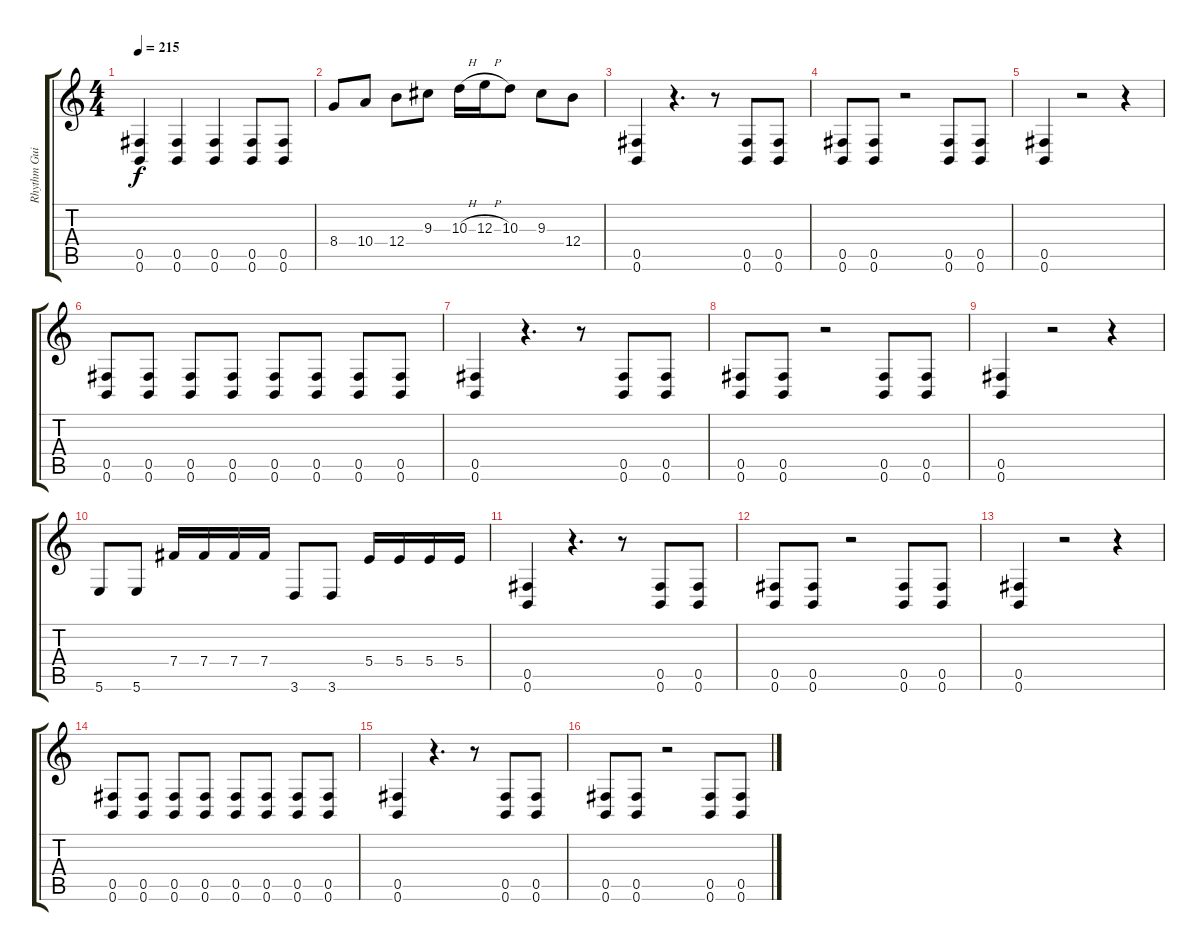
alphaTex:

\track ("Rhythm Guitar - Jona" "Rhythm Gui") {instrument distortionguitar}
\staff {score tabs}
\tuning (Db4 Ab3 E3 B2 Gb2 B1) {hide}
\ts (4 4)
\tempo 215
\clef g2
\ks c
(0.5 0.6).4{dy f} (0.5 0.6).4 (0.5 0.6).4 (0.5 0.6).8 (0.5 0.6).8 |
8.4.8 10.4.8 12.4.8 9.3.8 10.3{h}.16 12.3{h}.16 10.3.8 9.3.8 12.4.8 |
(0.5 0.6).4 r.4{d} r.8 (0.5 0.6).8 (0.5 0.6).8 |
(0.5 0.6).8 (0.5 0.6).8 r.2 (0.5 0.6).8 (0.5 0.6).8 |
(0.5 0.6).4 r.2 r.4 |
(0.5 0.6).8 (0.5 0.6).8 (0.5 0.6).8 (0.5 0.6).8 (0.5 0.6).8 (0.5 0.6).8 (0.5 0.6).8 (0.5 0.6).8 |
(0.5 0.6).4 r.4{d} r.8 (0.5 0.6).8 (0.5 0.6).8 |
(0.5 0.6).8 (0.5 0.6).8 r.2 (0.5 0.6).8 (0.5 0.6).8 |
(0.5 0.6).4 r.2 r.4 |
5.6.8 5.6.8 7.4.16 7.4.16 7.4.16 7.4.16 3.6.8 3.6.8 5.4.16 5.4.16 5.4.16 5.4.16 |
(0.5 0.6).4 r.4{d} r.8 (0.5 0.6).8 (0.5 0.6).8 |
(0.5 0.6).8 (0.5 0.6).8 r.2 (0.5 0.6).8 (0.5 0.6).8 |
(0.5 0.6).4 r.2 r.4 |
(0.5 0.6).8 (0.5 0.6).8 (0.5 0.6).8 (0.5 0.6).8 (0.5 0.6).8 (0.5 0.6).8 (0.5 0.6).8 (0.5 0.6).8 |
(0.5 0.6).4 r.4{d} r.8 (0.5 0.6).8 (0.5 0.6).8 |
(0.5 0.6).8 (0.5 0.6).8 r.2 (0.5 0.6).8 (0.5 0.6).8
